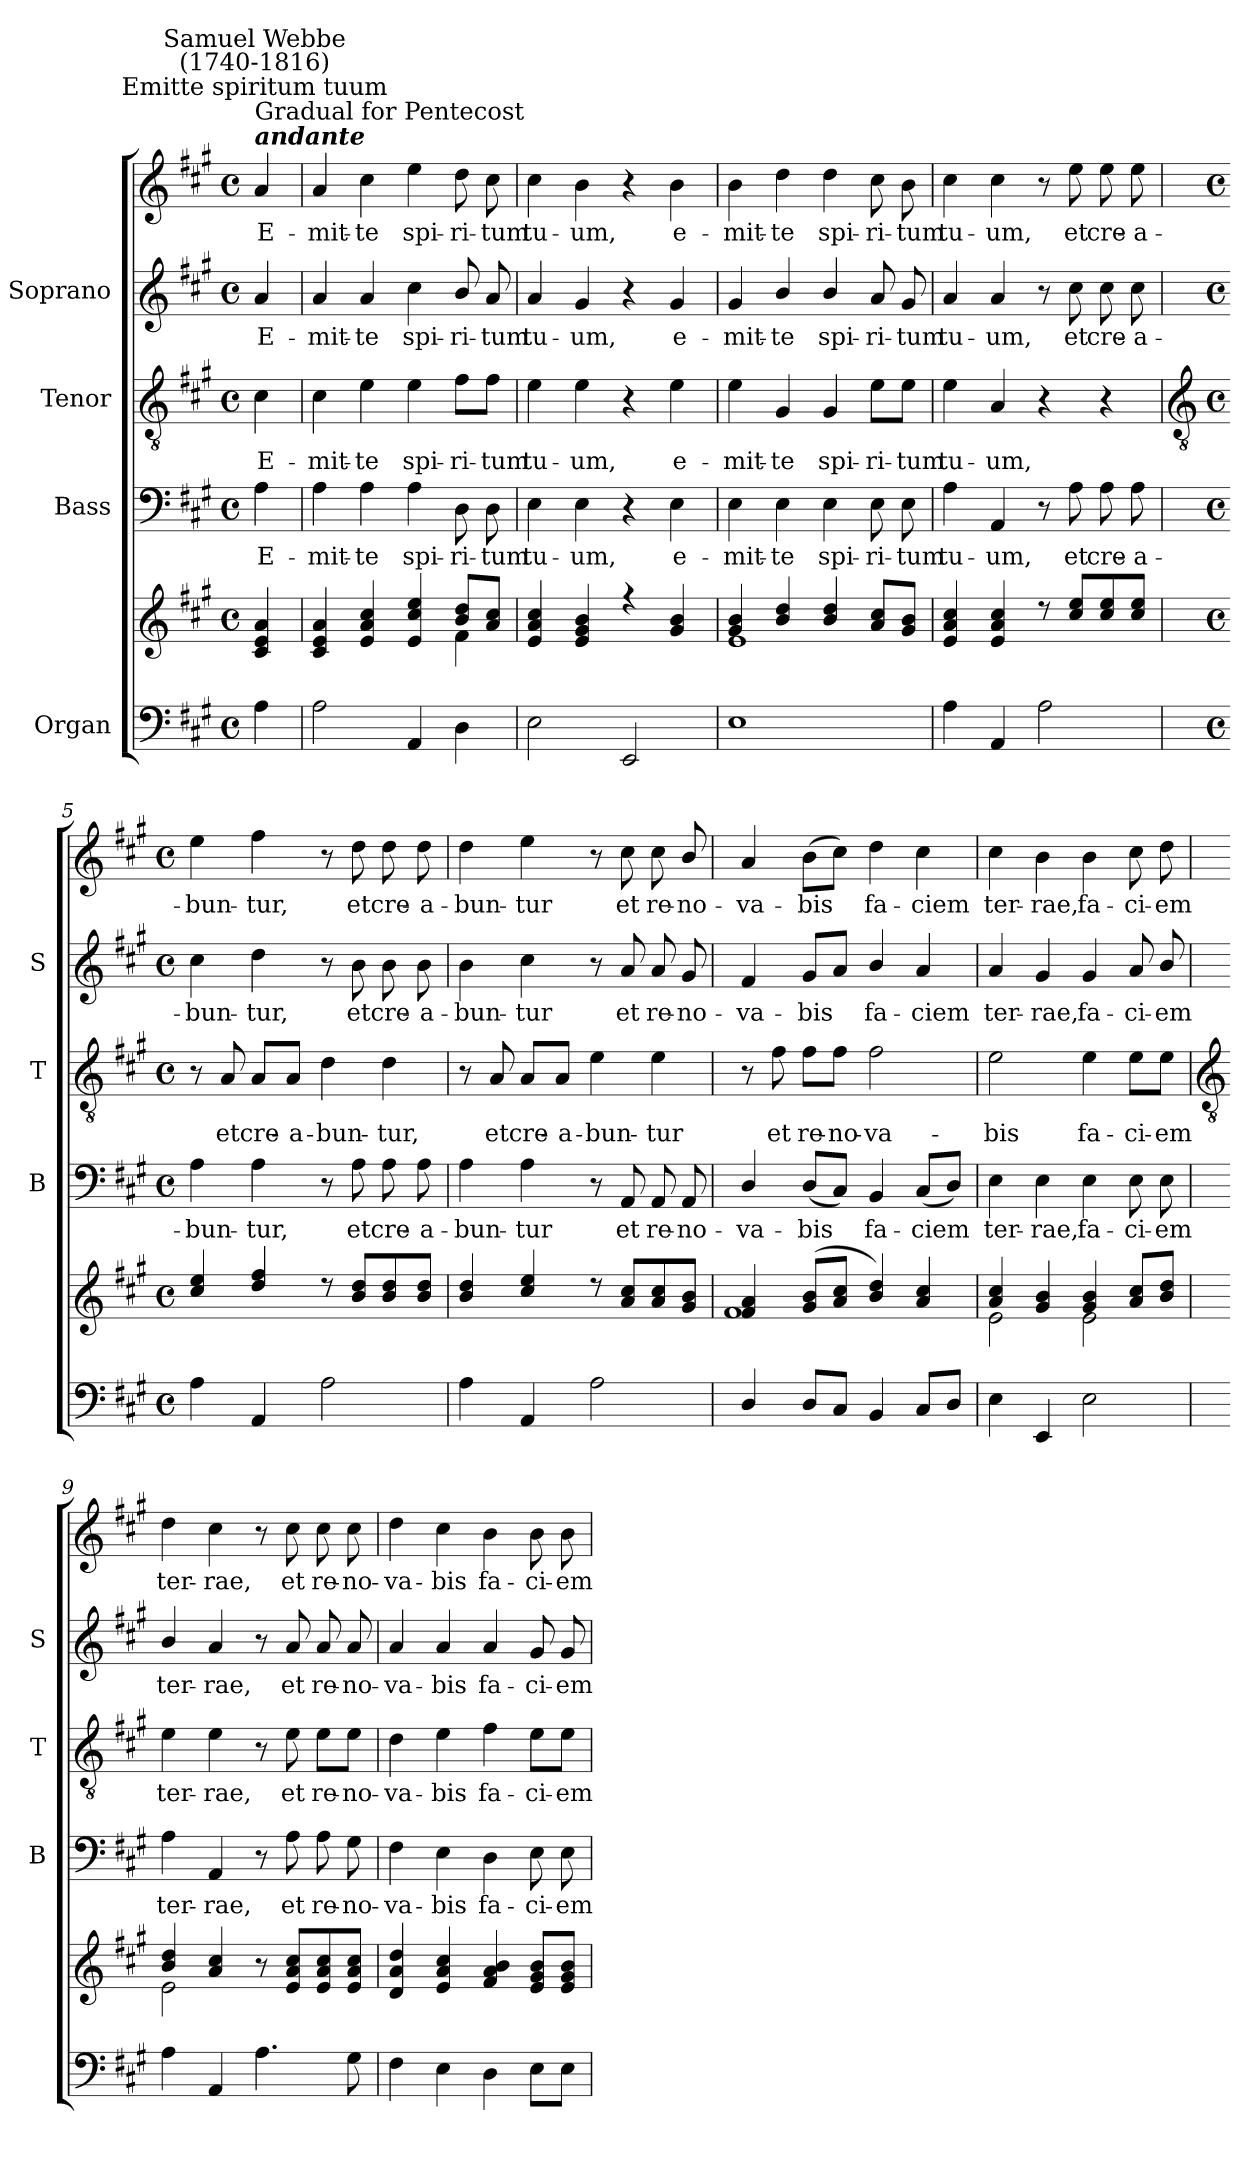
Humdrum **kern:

**kern	**kern	**kern	**text	**kern	**text	**kern	**text	**kern	**text
*part4	*part4	*part3	*part3	*part2	*part2	*part1	*part1	*part1	*part1
*staff6	*staff5	*staff4	*staff4	*staff3	*staff3	*staff2	*staff2	*staff1	*staff1
*I"Organ	*	*I"Bass	*	*I"Tenor	*	*I"Soprano	*	*	*
*	*	*I'B	*	*I'T	*	*I'S	*	*	*
*clefF4	*clefG2	*clefF4	*	*clefGv2	*	*clefG2	*	*clefG2	*
*k[f#c#g#]	*k[f#c#g#]	*k[f#c#g#]	*	*k[f#c#g#]	*	*k[f#c#g#]	*	*k[f#c#g#]	*
*A:	*A:	*A:	*	*A:	*	*A:	*	*A:	*
*M4/4	*M4/4	*M4/4	*	*M4/4	*	*M4/4	*	*M4/4	*
*met(c)	*met(c)	*met(c)	*	*met(c)	*	*met(c)	*	*met(c)	*
=	=	=	=	=	=	=	=	=	=
*	*^	*	*	*	*	*	*	*	*
!	!	!	!	!	!	!	!	!	!LO:TX:a:Bi:t=andante	!
!	!	!	!	!	!	!	!	!	!LO:TX:a:t=Gradual for Pentecost	!
!	!	!	!	!	!	!	!	!	!LO:TX:a:cj:t=Emitte spiritum tuum	!
!	!	!	!	!	!	!	!	!	!LO:TX:a:cj:t=Samuel Webbe\n(1740-1816)	!
!	!	!	!	!LO:LY:b	!	!LO:LY:b	!	!LO:LY:b	!	!LO:LY:b
4A	4c# 4e 4a	4ryy	4A	E-	4c#	E-	4a	-E-	4a	E-
=1	=1	=1	=1	=1	=1	=1	=1	=1	=1	=1
!	!	!	!	!LO:LY:b	!	!LO:LY:b	!	!LO:LY:b	!	!LO:LY:b
2A	4c# 4e 4a	2.ryy	4A	-mit-	4c#	-mit-	4a	mit-	4a	-mit-
!	!	!	!	!LO:LY:b	!	!LO:LY:b	!	!LO:LY:b	!	!LO:LY:b
.	4e 4a 4cc#	.	4A	-te	4e	-te	4a	-te	4cc#	-te
!	!	!	!	!LO:LY:b	!	!LO:LY:b	!	!LO:LY:b	!	!LO:LY:b
4AA	4e 4cc# 4ee	.	4A	spi-	4e	spi-	4cc#	spi-	4ee	spi-
!	!	!	!	!LO:LY:b	!	!LO:LY:b	!	!LO:LY:b	!	!LO:LY:b
4D	8b/ 8dd/L	4f#\	8D	-ri-	8f#\L	-ri-	8b/	-ri-	8dd	-ri-
!	!	!	!	!LO:LY:b	!	!LO:LY:b	!	!LO:LY:b	!	!LO:LY:b
.	8a/ 8cc#/J	.	8D	-tum	8f#\J	-tum	8a	-tum	8cc#	-tum
=2	=2	=2	=2	=2	=2	=2	=2	=2	=2	=2
!	!	!	!	!LO:LY:b	!	!LO:LY:b	!	!LO:LY:b	!	!LO:LY:b
2E	4e 4a 4cc#	1ryy	4E	tu-	4e	tu-	4a	-tu-	4cc#	tu-
!	!	!	!	!LO:LY:b	!	!LO:LY:b	!	!LO:LY:b	!	!LO:LY:b
.	4e 4g# 4b	.	4E	-um,	4e	-um,	4g#	-um,	4b	-um,
2EE	4r	.	4r	.	4r	.	4r	.	4r	.
!	!	!	!	!LO:LY:b	!	!LO:LY:b	!	!LO:LY:b	!	!LO:LY:b
.	4g# 4b	.	4E	e-	4e	e-	4g#	e-	4b	e-
=3	=3	=3	=3	=3	=3	=3	=3	=3	=3	=3
!	!	!	!	!LO:LY:b	!	!LO:LY:b	!	!LO:LY:b	!	!LO:LY:b
1E	4g# 4b	1e\	4E	-mit-	4e	-mit-	4g#	mit-	4b	-mit-
!	!	!	!	!LO:LY:b	!	!LO:LY:b	!	!LO:LY:b	!	!LO:LY:b
.	4b/ 4dd/	.	4E	-te	4G#	-te	4b/	-te	4dd	-te
!	!	!	!	!LO:LY:b	!	!LO:LY:b	!	!LO:LY:b	!	!LO:LY:b
.	4b/ 4dd/	.	4E	spi-	4G#	spi-	4b/	spi-	4dd	spi-
!	!	!	!	!LO:LY:b	!	!LO:LY:b	!	!LO:LY:b	!	!LO:LY:b
.	8a 8cc#L	.	8E	-ri-	8e\L	-ri-	8a	-ri-	8cc#	-ri-
!	!	!	!	!LO:LY:b	!	!LO:LY:b	!	!LO:LY:b	!	!LO:LY:b
.	8g# 8bJ	.	8E	-tum	8e\J	-tum	8g#	-tum	8b	-tum
=4	=4	=4	=4	=4	=4	=4	=4	=4	=4	=4
!	!	!	!	!LO:LY:b	!	!LO:LY:b	!	!LO:LY:b	!	!LO:LY:b
4A	4e 4a 4cc#	1ryy	4A	tu-	4e	tu-	4a	-tu-	4cc#	tu-
!	!	!	!	!LO:LY:b	!	!LO:LY:b	!	!LO:LY:b	!	!LO:LY:b
4AA	4e 4a 4cc#	.	4AA	-um,	4A	-um,	4a	-um,	4cc#	-um,
2A	8r	.	8r	.	4r	.	8r	.	8r	.
!	!	!	!	!LO:LY:b	!	!	!	!LO:LY:b	!	!LO:LY:b
.	8cc# 8eeL	.	8A	et	.	.	8cc#	et	8ee	et
!	!	!	!	!LO:LY:b	!	!	!	!LO:LY:b	!	!LO:LY:b
.	8cc# 8ee	.	8A	cre-	4r	.	8cc#	cre-	8ee	cre-
!	!	!	!	!LO:LY:b	!	!	!	!LO:LY:b	!	!LO:LY:b
.	8cc# 8eeJ	.	8A	-a-	.	.	8cc#	-a-	8ee	-a-
!!LO:LB:g=z
=5	=5	=5	=5	=5	=5	=5	=5	=5	=5	=5
*	*	*	*	*	*clefGv2	*	*	*	*	*
*M4/4	*M4/4	*	*M4/4	*	*M4/4	*	*M4/4	*	*M4/4	*
*met(c)	*met(c)	*	*met(c)	*	*met(c)	*	*met(c)	*	*met(c)	*
!	!	!	!	!LO:LY:b	!	!	!	!LO:LY:b	!	!LO:LY:b
4A	4cc# 4ee	1ryy	4A	-bun-	8r	.	4cc#	-bun-	4ee	-bun-
!	!	!	!	!	!	!LO:LY:b	!	!	!	!
.	.	.	.	.	8A	et	.	.	.	.
!	!	!	!	!LO:LY:b	!	!LO:LY:b	!	!LO:LY:b	!	!LO:LY:b
4AA	4dd 4ff#	.	4A	-tur,	8A/L	cre-	4dd	-tur,	4ff#	-tur,
!	!	!	!	!	!	!LO:LY:b	!	!	!	!
.	.	.	.	.	8A/J	-a-	.	.	.	.
!	!	!	!	!	!	!LO:LY:b	!	!	!	!
2A	8r	.	8r	.	4d	-bun-	8r	.	8r	.
!	!	!	!	!LO:LY:b	!	!	!	!LO:LY:b	!	!LO:LY:b
.	8b 8ddL	.	8A	et	.	.	8b	et	8dd	et
!	!	!	!	!LO:LY:b	!	!LO:LY:b	!	!LO:LY:b	!	!LO:LY:b
.	8b 8dd	.	8A	cre-	4d	-tur,	8b	cre-	8dd	cre-
!	!	!	!	!LO:LY:b	!	!	!	!LO:LY:b	!	!LO:LY:b
.	8b 8ddJ	.	8A	-a-	.	.	8b	-a-	8dd	-a-
=6	=6	=6	=6	=6	=6	=6	=6	=6	=6	=6
!	!	!	!	!LO:LY:b	!	!	!	!LO:LY:b	!	!LO:LY:b
4A	4b 4dd	1ryy	4A	-bun-	8r	.	4b	-bun-	4dd	-bun-
!	!	!	!	!	!	!LO:LY:b	!	!	!	!
.	.	.	.	.	8A	et	.	.	.	.
!	!	!	!	!LO:LY:b	!	!LO:LY:b	!	!LO:LY:b	!	!LO:LY:b
4AA	4cc# 4ee	.	4A	-tur	8A/L	cre-	4cc#	-tur	4ee	-tur
!	!	!	!	!	!	!LO:LY:b	!	!	!	!
.	.	.	.	.	8A/J	-a-	.	.	.	.
!	!	!	!	!	!	!LO:LY:b	!	!	!	!
2A	8r	.	8r	.	4e	-bun-	8r	.	8r	.
!	!	!	!	!LO:LY:b	!	!	!	!LO:LY:b	!	!LO:LY:b
.	8a 8cc#L	.	8AA	et	.	.	8a	et	8cc#	et
!	!	!	!	!LO:LY:b	!	!LO:LY:b	!	!LO:LY:b	!	!LO:LY:b
.	8a 8cc#	.	8AA	re-	4e	-tur	8a	re-	8cc#	re-
!	!	!	!	!LO:LY:b	!	!	!	!LO:LY:b	!	!LO:LY:b
.	8g# 8bJ	.	8AA	-no-	.	.	8g#	-no-	8b/	-no-
=7	=7	=7	=7	=7	=7	=7	=7	=7	=7	=7
!	!	!	!	!LO:LY:b	!	!	!	!LO:LY:b	!	!LO:LY:b
4D/	4f# 4a	1f#\	4D/	-va-	8r	.	4f#	va-	4a	-va-
!	!	!	!	!	!	!LO:LY:b	!	!	!	!
.	.	.	.	.	8f#	et	.	.	.	.
!	!	!	!	!LO:LY:b	!	!LO:LY:b	!	!LO:LY:b	!	!LO:LY:b
8DL	(<8g# 8bL	.	(<8DL	-bis	8f#\L	re-	8g#L	-bis	(>8bL	-bis
!	!	!	!	!	!	!LO:LY:b	!	!	!	!
8C#J	8a 8cc#J	.	8C#J)	.	8f#\J	-no-	8aJ	.	8cc#J)	.
!	!	!	!	!LO:LY:b	!	!LO:LY:b	!	!LO:LY:b	!	!LO:LY:b
4BB	4b/ 4dd/)	.	4BB	fa-	2f#	-va-	4b/	fa-	4dd	fa-
!	!	!	!	!LO:LY:b	!	!	!	!LO:LY:b	!	!LO:LY:b
8C#L	4a/ 4cc#/	.	(<8C#L	-ciem	.	.	4a	-ciem	4cc#	-ciem
8DJ	.	.	8DJ)	.	.	.	.	.	.	.
=8	=8	=8	=8	=8	=8	=8	=8	=8	=8	=8
!	!	!	!	!LO:LY:b	!	!LO:LY:b	!	!LO:LY:b	!	!LO:LY:b
4E	4a/ 4cc#/	2e\	4E	ter-	2e	-bis	4a	ter-	4cc#	ter-
!	!	!	!	!LO:LY:b	!	!	!	!LO:LY:b	!	!LO:LY:b
4EE	4g# 4b	.	4E	-rae,	.	.	4g#	-rae,	4b	-rae,
!	!	!	!	!LO:LY:b	!	!LO:LY:b	!	!LO:LY:b	!	!LO:LY:b
2E	4g# 4b	2e\	4E	fa-	4e	fa-	4g#	fa-	4b	fa-
!	!	!	!	!LO:LY:b	!	!LO:LY:b	!	!LO:LY:b	!	!LO:LY:b
.	8a/ 8cc#/L	.	8E	-ci-	8e\L	-ci-	8a	-ci-	8cc#	-ci-
!	!	!	!	!LO:LY:b	!	!LO:LY:b	!	!LO:LY:b	!	!LO:LY:b
.	8b/ 8dd/J	.	8E	-em	8e\J	-em	8b/	-em	8dd	-em
!!LO:LB:g=z
=9	=9	=9	=9	=9	=9	=9	=9	=9	=9	=9
*	*	*	*	*	*clefGv2	*	*	*	*	*
!	!	!	!	!LO:LY:b	!	!LO:LY:b	!	!LO:LY:b	!	!LO:LY:b
4A	4b/ 4dd/	2e\	4A	ter-	4e	ter-	4b/	-ter-	4dd	ter-
!	!	!	!	!LO:LY:b	!	!LO:LY:b	!	!LO:LY:b	!	!LO:LY:b
4AA	4a/ 4cc#/	.	4AA	-rae,	4e	-rae,	4a	-rae,	4cc#	-rae,
4.A	8r	2ryy	8r	.	8r	.	8r	.	8r	.
!	!	!	!	!LO:LY:b	!	!LO:LY:b	!	!LO:LY:b	!	!LO:LY:b
.	8e 8a 8cc#L	.	8A	et	8e	et	8a	et	8cc#	et
!	!	!	!	!LO:LY:b	!	!LO:LY:b	!	!LO:LY:b	!	!LO:LY:b
.	8e 8a 8cc#	.	8A	re-	8e\L	re-	8a	re-	8cc#	re-
!	!	!	!	!LO:LY:b	!	!LO:LY:b	!	!LO:LY:b	!	!LO:LY:b
8G#	8e 8a 8cc#J	.	8G#	-no-	8e\J	-no-	8a	-no-	8cc#	-no-
=10	=10	=10	=10	=10	=10	=10	=10	=10	=10	=10
!	!	!	!	!LO:LY:b	!	!LO:LY:b	!	!LO:LY:b	!	!LO:LY:b
4F#	4d 4a 4dd	1ryy	4F#	-va-	4d	-va-	4a	va-	4dd	-va-
!	!	!	!	!LO:LY:b	!	!LO:LY:b	!	!LO:LY:b	!	!LO:LY:b
4E	4e 4a 4cc#	.	4E	-bis	4e	-bis	4a	-bis	4cc#	-bis
!	!	!	!	!LO:LY:b	!	!LO:LY:b	!	!LO:LY:b	!	!LO:LY:b
4D	4f# 4a 4b	.	4D	fa-	4f#	fa-	4a	fa-	4b	fa-
!	!	!	!	!LO:LY:b	!	!LO:LY:b	!	!LO:LY:b	!	!LO:LY:b
8EL	8e 8g# 8bL	.	8E	-ci-	8e\L	-ci-	8g#	-ci-	8b	-ci-
!	!	!	!	!LO:LY:b	!	!LO:LY:b	!	!LO:LY:b	!	!LO:LY:b
8EJ	8e 8g# 8bJ	.	8E	-em	8e\J	-em	8g#	-em	8b	-em
*	*v	*v	*	*	*	*	*	*	*	*
=	=	=	=	=	=	=	=	=	=
*-	*-	*-	*-	*-	*-	*-	*-	*-	*-
